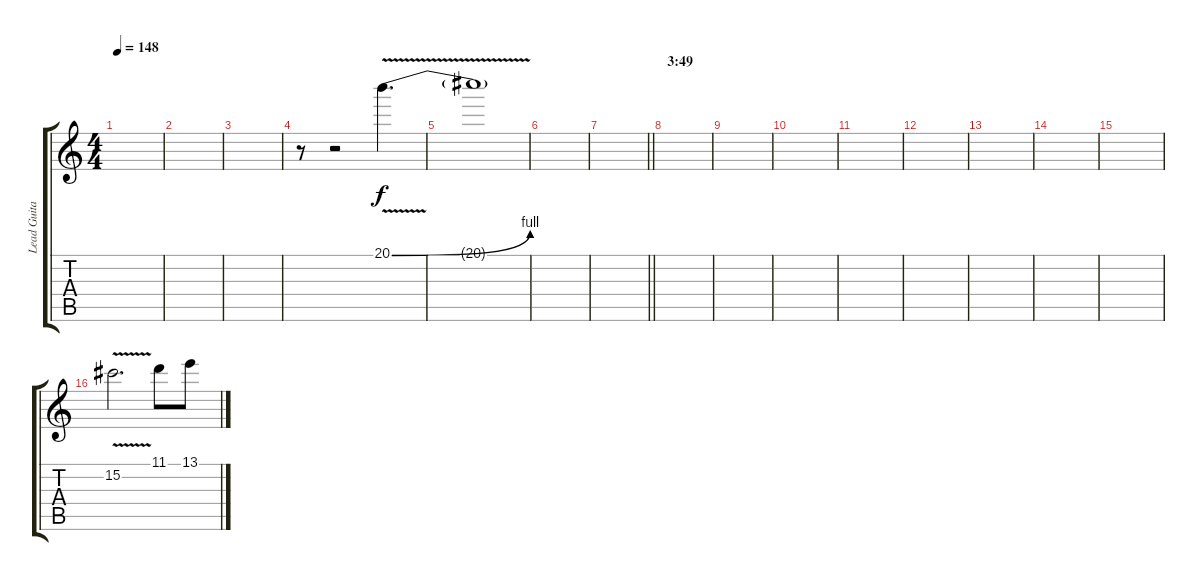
\track ("" "Lead Guita") {instrument overdrivenguitar}
\staff {score tabs}
\tuning (Eb4 Bb3 Gb3 Db3 Ab2 Eb2) {hide}
\ts (4 4)
\tempo 148
\clef g2
\ks c
|
|
|
r.8 r.2 20.1{be (bend 0 0 60 4) v}.4{d volume 10} |
20.1{t}.1 |
|
\barLineRight lightlight
|
\section ("" "3:49")
|
|
|
|
|
|
|
|
15.2{v}.2{d volume 13 balance 1} 11.1.8 13.1.8
